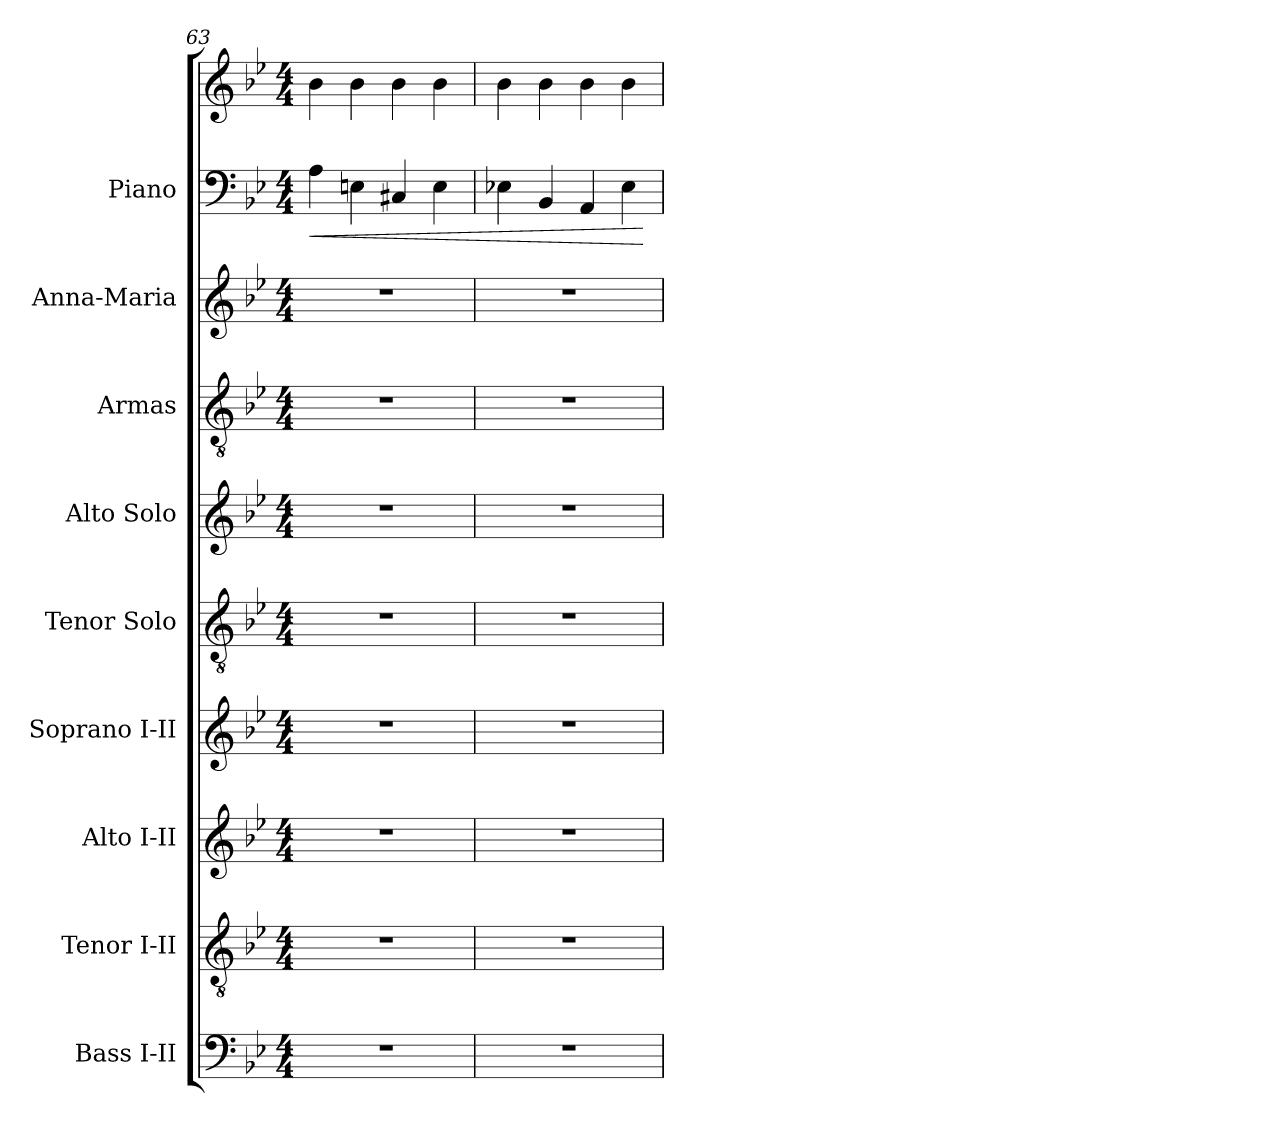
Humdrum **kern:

**kern	**kern	**kern	**kern	**kern	**kern	**kern	**kern	**kern	**kern	**dynam
*part9	*part8	*part7	*part6	*part5	*part4	*part3	*part2	*part1	*part1	*part1
*staff10	*staff9	*staff8	*staff7	*staff6	*staff5	*staff4	*staff3	*staff2	*staff1	*staff1/2
*I"Bass I-II	*I"Tenor I-II	*I"Alto I-II	*I"Soprano I-II	*I"Tenor Solo	*I"Alto Solo	*I"Armas	*I"Anna-Maria	*I"Piano	*	*
*I'B.	*I'T.	*I'A.	*I'S.	*I'T. Solo	*I'A. Solo	*I'Armas	*I'A-M	*I'Pno.	*	*
*clefF4	*clefGv2	*clefG2	*clefG2	*clefGv2	*clefG2	*clefGv2	*clefG2	*clefF4	*clefG2	*
*	*ITrd7c12	*	*	*ITrd7c12	*	*ITrd7c12	*	*	*	*
*k[b-e-]	*k[b-e-]	*k[b-e-]	*k[b-e-]	*k[b-e-]	*k[b-e-]	*k[b-e-]	*k[b-e-]	*k[b-e-]	*k[b-e-]	*
*B-:	*B-:	*B-:	*B-:	*B-:	*B-:	*B-:	*B-:	*B-:	*B-:	*
*M4/4	*M4/4	*M4/4	*M4/4	*M4/4	*M4/4	*M4/4	*M4/4	*M4/4	*M4/4	*
=63	=63	=63	=63	=63	=63	=63	=63	=63	=63	=63
!	!	!	!	!	!	!	!	!	!	!LO:HP:b=2
1r	1r	1r	1r	1r	1r	1r	1r	4Ai\	4b-i	<
.	.	.	.	.	.	.	.	4Eni\	4b-i	.
.	.	.	.	.	.	.	.	4C#Xi/	4b-i	.
.	.	.	.	.	.	.	.	4Ei\	4b-i	.
=64	=64	=64	=64	=64	=64	=64	=64	=64	=64	=64
1r	1r	1r	1r	1r	1r	1r	1r	4E-Xi\	4b-i	.
.	.	.	.	.	.	.	.	4BB-i/	4b-i	.
.	.	.	.	.	.	.	.	4AAi/	4b-i	.
.	.	.	.	.	.	.	.	4E-i\	4b-i	.
.	.	.	.	.	.	.	.	.	.	[
=	=	=	=	=	=	=	=	=	=	=
*-	*-	*-	*-	*-	*-	*-	*-	*-	*-	*-
